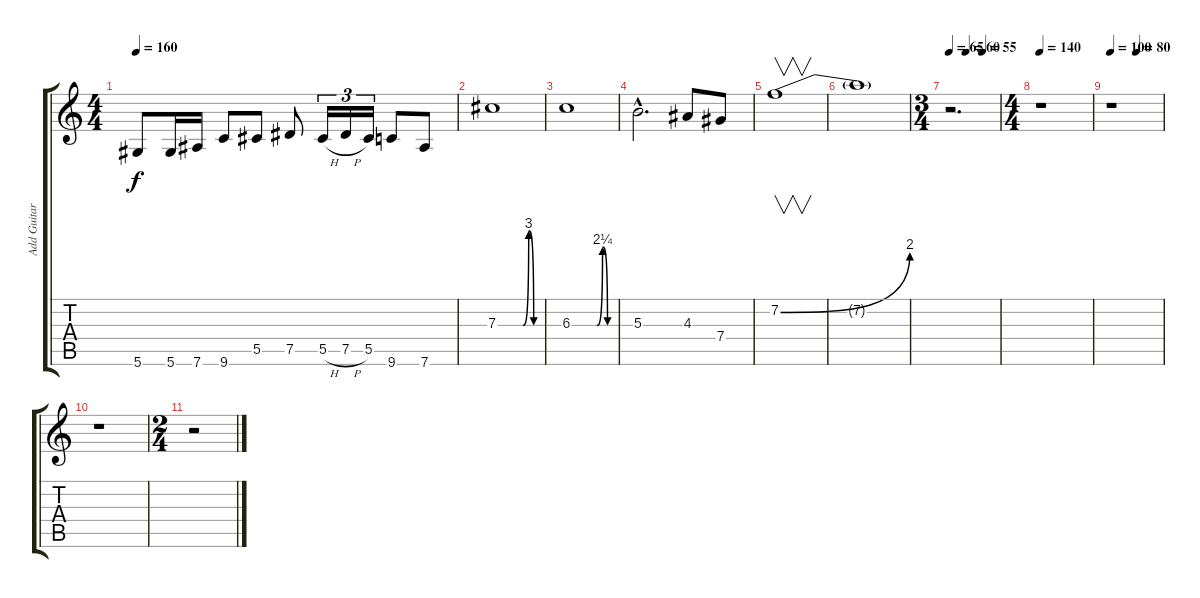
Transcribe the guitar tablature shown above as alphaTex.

\track ("Add Guitar 1" "Add Guitar") {instrument distortionguitar}
\staff {score tabs}
\tuning (Eb4 Bb3 Gb3 Db3 Ab2 Eb2) {hide}
\ts (4 4)
\tempo 160
\clef g2
\ks c
5.6.8{dy f} 5.6.16 7.6.16 9.6.8 5.5.8 7.5.8 5.5{h}.16{tu (3 2)} 7.5{h}.16{tu (3 2)} 5.5.16{tu (3 2)} 9.6.8 7.6.8 |
7.3{be (custom 0 0 30 0 35 0 43 12 50 0 60 0)}.1 |
6.3{be (custom 0 0 35 0 43 9 50 0 60 0)}.1 |
5.3{hac}.2{d} 4.3.8 7.4.8 |
7.2{be (bend 0 0 60 8)}.1{v} |
7.2{t}.1 |
\ts (3 4)
\tempo 65
\tempo (60 0.3333333333333333)
\tempo (55 0.6666666666666666)
r.2{d} |
\ts (4 4)
\tempo 140
r.1 |
\tempo 100
\tempo (80 0.5)
r.1 |
r.1 |
\ts (2 4)
r.2
